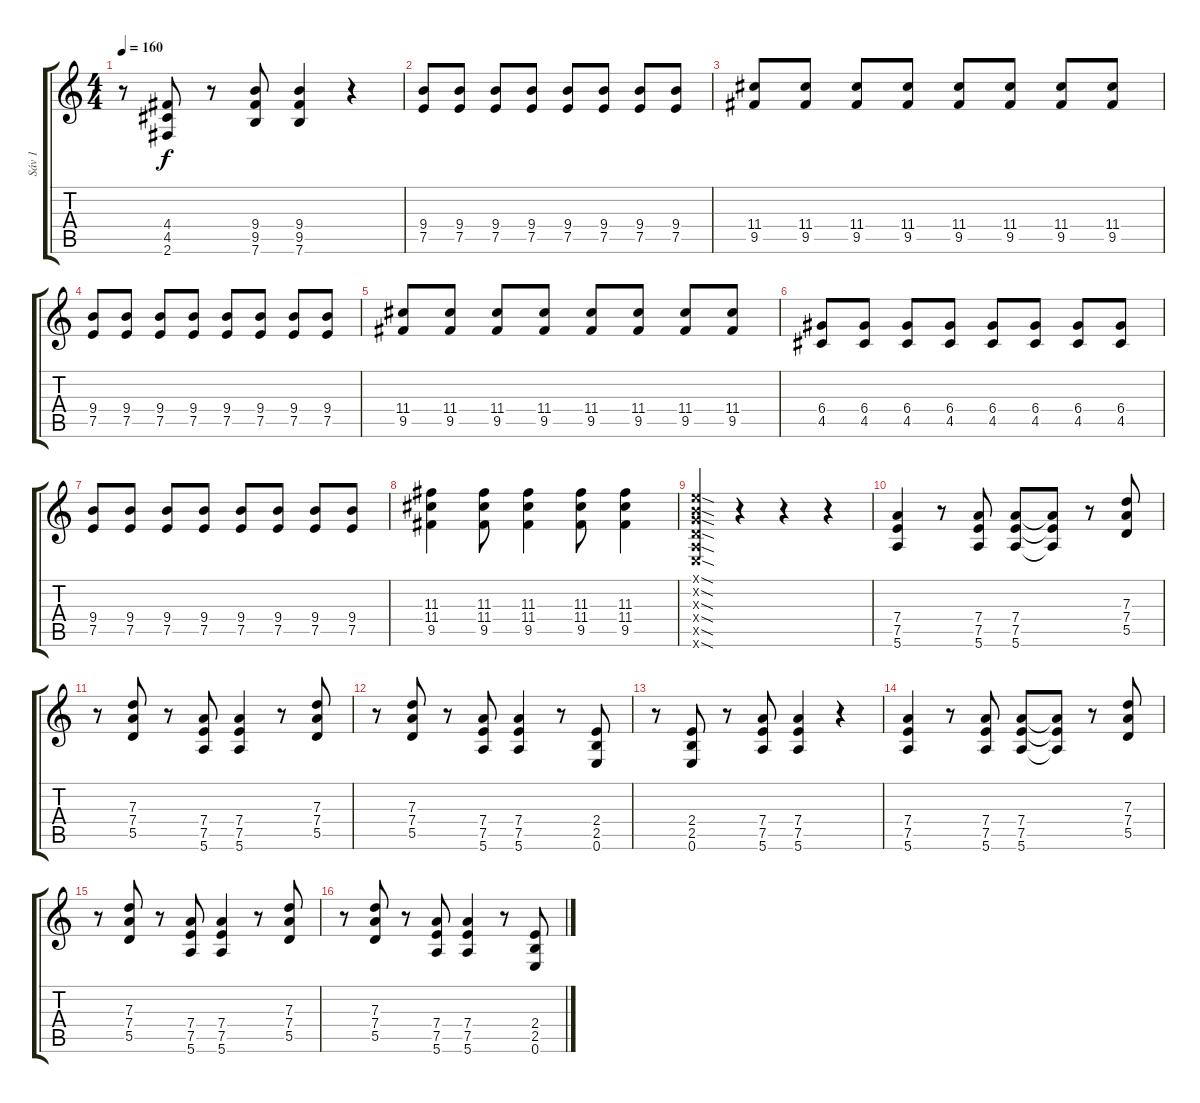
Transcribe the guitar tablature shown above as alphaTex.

\track ("Sáv 1" "Sáv 1") {instrument distortionguitar}
\staff {score tabs}
\tuning (E4 B3 G3 D3 A2 E2) {hide}
\ts (4 4)
\tempo 160
\clef g2
\ks c
r.8{dy f} (4.4 4.5 2.6).8 r.8 (9.4 9.5 7.6).8 (9.4 9.5 7.6).4 r.4 |
(9.4 7.5).8 (9.4 7.5).8 (9.4 7.5).8 (9.4 7.5).8 (9.4 7.5).8 (9.4 7.5).8 (9.4 7.5).8 (9.4 7.5).8 |
(11.4 9.5).8 (11.4 9.5).8 (11.4 9.5).8 (11.4 9.5).8 (11.4 9.5).8 (11.4 9.5).8 (11.4 9.5).8 (11.4 9.5).8 |
(9.4 7.5).8 (9.4 7.5).8 (9.4 7.5).8 (9.4 7.5).8 (9.4 7.5).8 (9.4 7.5).8 (9.4 7.5).8 (9.4 7.5).8 |
(11.4 9.5).8 (11.4 9.5).8 (11.4 9.5).8 (11.4 9.5).8 (11.4 9.5).8 (11.4 9.5).8 (11.4 9.5).8 (11.4 9.5).8 |
(6.4 4.5).8 (6.4 4.5).8 (6.4 4.5).8 (6.4 4.5).8 (6.4 4.5).8 (6.4 4.5).8 (6.4 4.5).8 (6.4 4.5).8 |
(9.4 7.5).8 (9.4 7.5).8 (9.4 7.5).8 (9.4 7.5).8 (9.4 7.5).8 (9.4 7.5).8 (9.4 7.5).8 (9.4 7.5).8 |
(11.3 11.4 9.5).4 (11.3 11.4 9.5).8 (11.3 11.4 9.5).4 (11.3 11.4 9.5).8 (11.3 11.4 9.5).4 |
(0.1{sod x} 0.2{sod x} 0.3{sod x} 0.4{sod x} 0.5{sod x} 0.6{sod x}).4 r.4 r.4 r.4 |
(7.4 7.5 5.6).4 r.8 (7.4 7.5 5.6).8 (7.4 7.5 5.6).8 (7.4{t} 7.5{t} 5.6{t}).8 r.8 (7.3 7.4 5.5).8 |
r.8 (7.3 7.4 5.5).8 r.8 (7.4 7.5 5.6).8 (7.4 7.5 5.6).4 r.8 (7.3 7.4 5.5).8 |
r.8 (7.3 7.4 5.5).8 r.8 (7.4 7.5 5.6).8 (7.4 7.5 5.6).4 r.8 (2.4 2.5 0.6).8 |
r.8 (2.4 2.5 0.6).8 r.8 (7.4 7.5 5.6).8 (7.4 7.5 5.6).4 r.4 |
(7.4 7.5 5.6).4 r.8 (7.4 7.5 5.6).8 (7.4 7.5 5.6).8 (7.4{t} 7.5{t} 5.6{t}).8 r.8 (7.3 7.4 5.5).8 |
r.8 (7.3 7.4 5.5).8 r.8 (7.4 7.5 5.6).8 (7.4 7.5 5.6).4 r.8 (7.3 7.4 5.5).8 |
r.8 (7.3 7.4 5.5).8 r.8 (7.4 7.5 5.6).8 (7.4 7.5 5.6).4 r.8 (2.4 2.5 0.6).8
